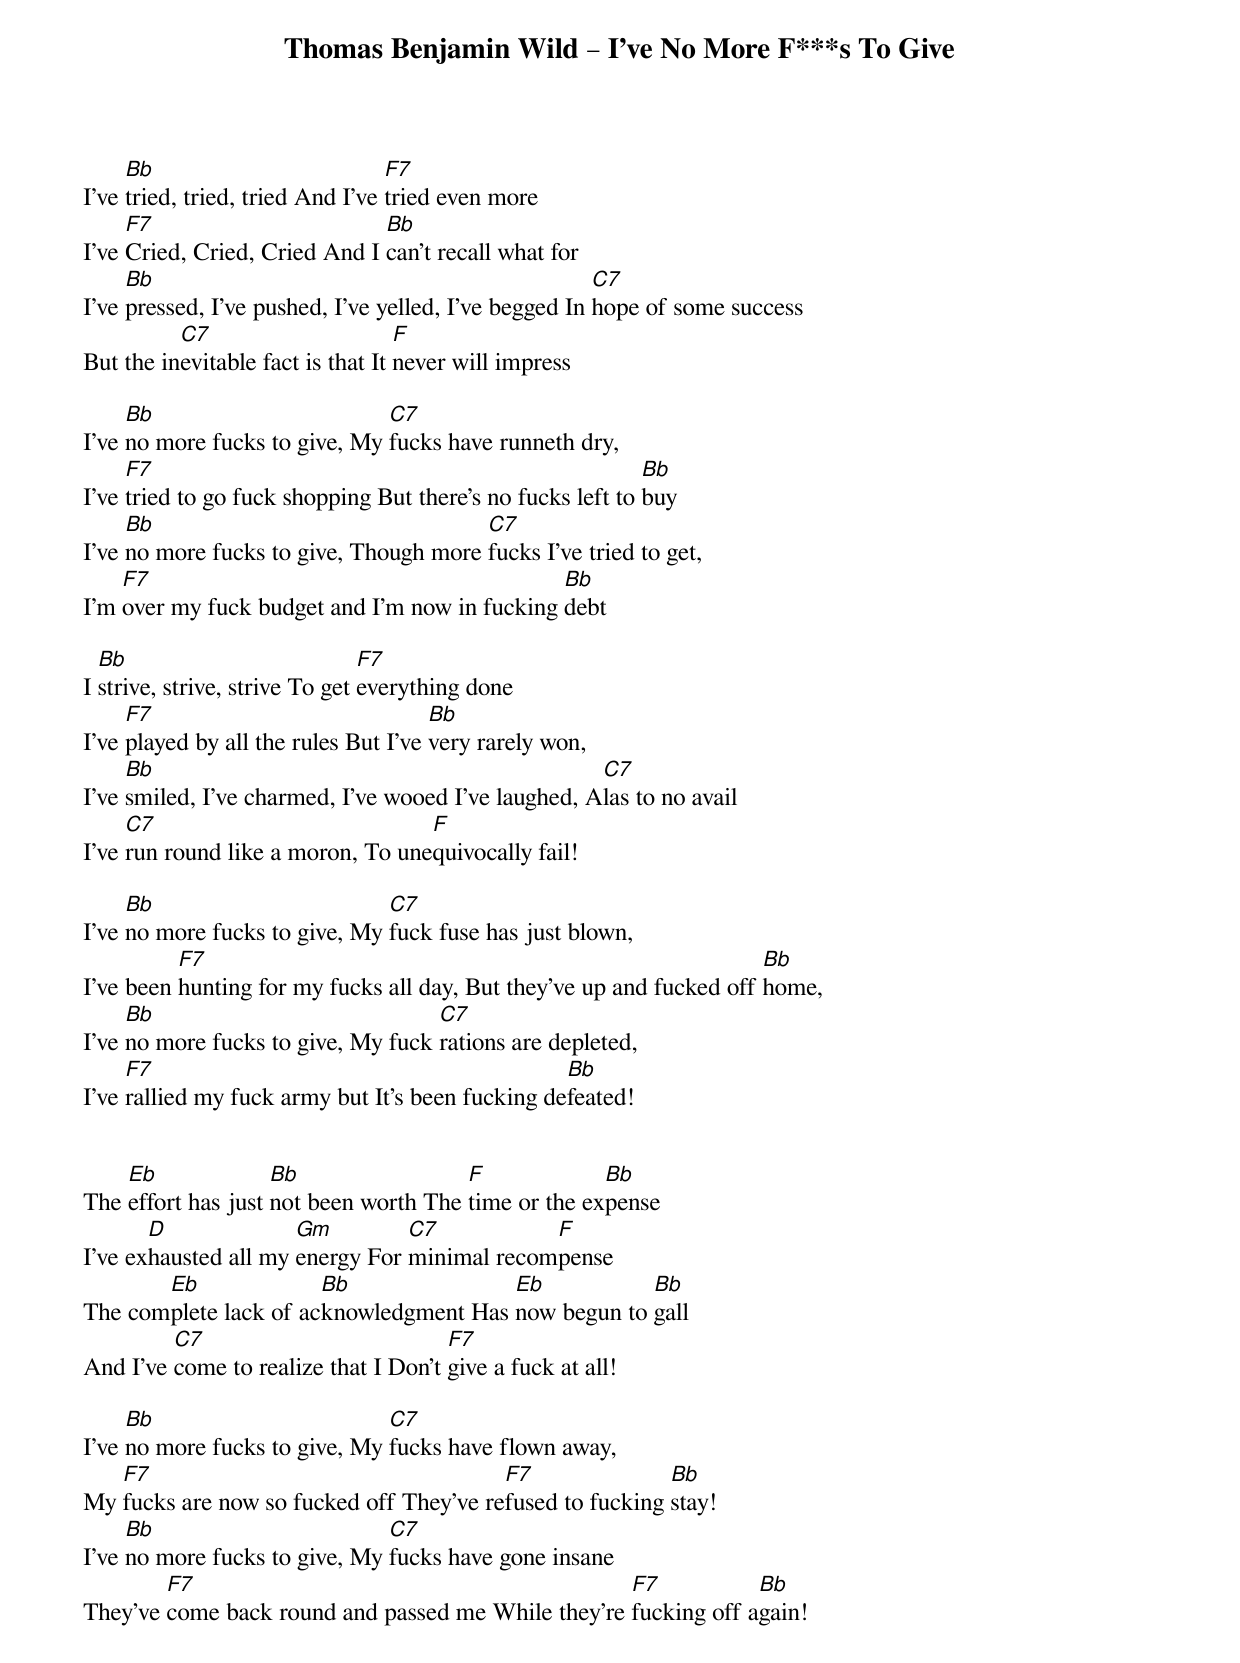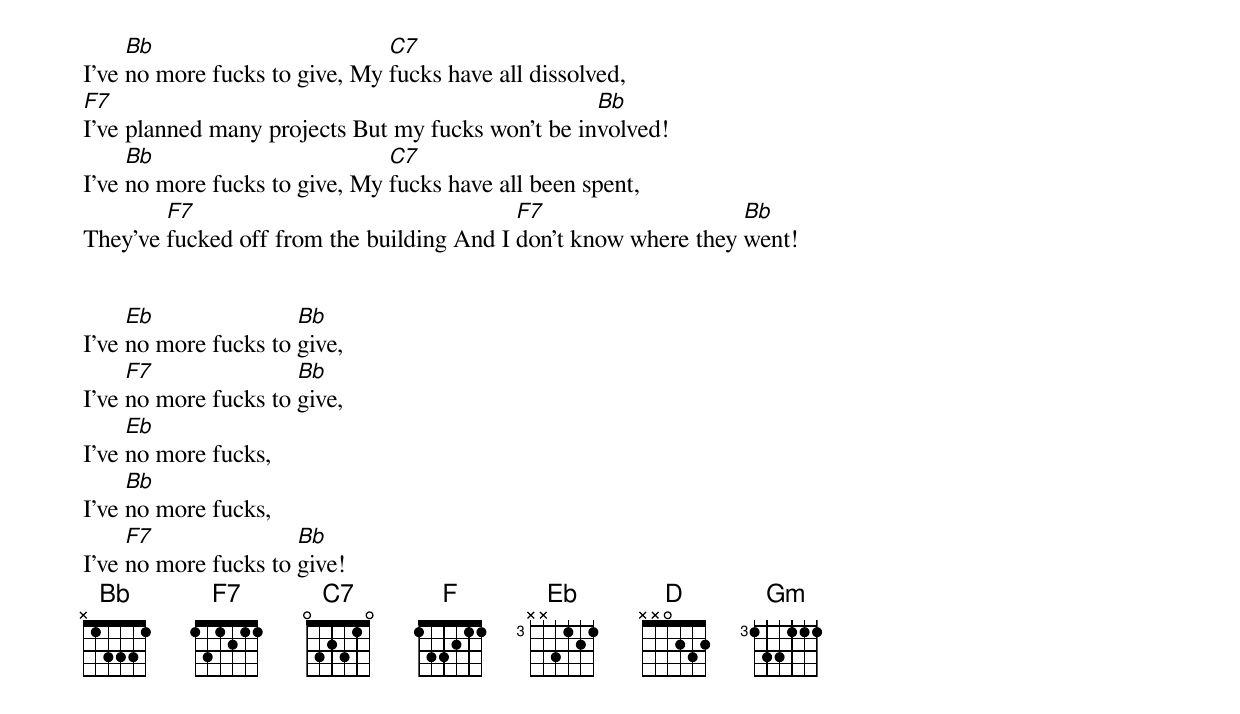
Thomas Benjamin Wild – I've No More F***s To Give

     Bb                           F7
I’ve tried, tried, tried And I’ve tried even more
     F7                        Bb
I’ve Cried, Cried, Cried And I can’t recall what for
     Bb                                                C7
I’ve pressed, I’ve pushed, I’ve yelled, I’ve begged In hope of some success
          C7                       F
But the inevitable fact is that It never will impress

     Bb                        C7
I’ve no more fucks to give, My fucks have runneth dry,
     F7                                                     Bb
I’ve tried to go fuck shopping But there’s no fucks left to buy
     Bb                                 C7
I’ve no more fucks to give, Though more fucks I’ve tried to get,
    F7                                         Bb
I’m over my fuck budget and I’m now in fucking debt

  Bb                            F7
I strive, strive, strive To get everything done
     F7                               Bb
I’ve played by all the rules But I’ve very rarely won,
     Bb                                              C7
I’ve smiled, I’ve charmed, I’ve wooed I’ve laughed, Alas to no avail
     C7                            F
I’ve run round like a moron, To unequivocally fail!

     Bb                        C7
I’ve no more fucks to give, My fuck fuse has just blown,
          F7                                                          Bb
I’ve been hunting for my fucks all day, But they’ve up and fucked off home,
     Bb                             C7
I’ve no more fucks to give, My fuck rations are depleted,
     F7                                           Bb
I’ve rallied my fuck army but It’s been fucking defeated!


    Eb              Bb                 F             Bb
The effort has just not been worth The time or the expense
       D              Gm         C7           F
I’ve exhausted all my energy For minimal recompense
       Eb              Bb               Eb           Bb
The complete lack of acknowledgment Has now begun to gall
         C7                           F7
And I’ve come to realize that I Don’t give a fuck at all!

     Bb                        C7
I’ve no more fucks to give, My fucks have flown away,
   F7                                    F7               Bb
My fucks are now so fucked off They’ve refused to fucking stay!
     Bb                        C7
I’ve no more fucks to give, My fucks have gone insane
        F7                                          F7           Bb
They’ve come back round and passed me While they’re fucking off again!

     Bb                        C7
I’ve no more fucks to give, My fucks have all dissolved,
F7                                                 Bb
I’ve planned many projects But my fucks won’t be involved!
     Bb                        C7
I’ve no more fucks to give, My fucks have all been spent,
        F7                                 F7                    Bb
They’ve fucked off from the building And I don’t know where they went!


     Eb               Bb
I’ve no more fucks to give,
     F7               Bb
I’ve no more fucks to give,
     Eb
I’ve no more fucks,
     Bb
I’ve no more fucks,
     F7               Bb
I’ve no more fucks to give!
